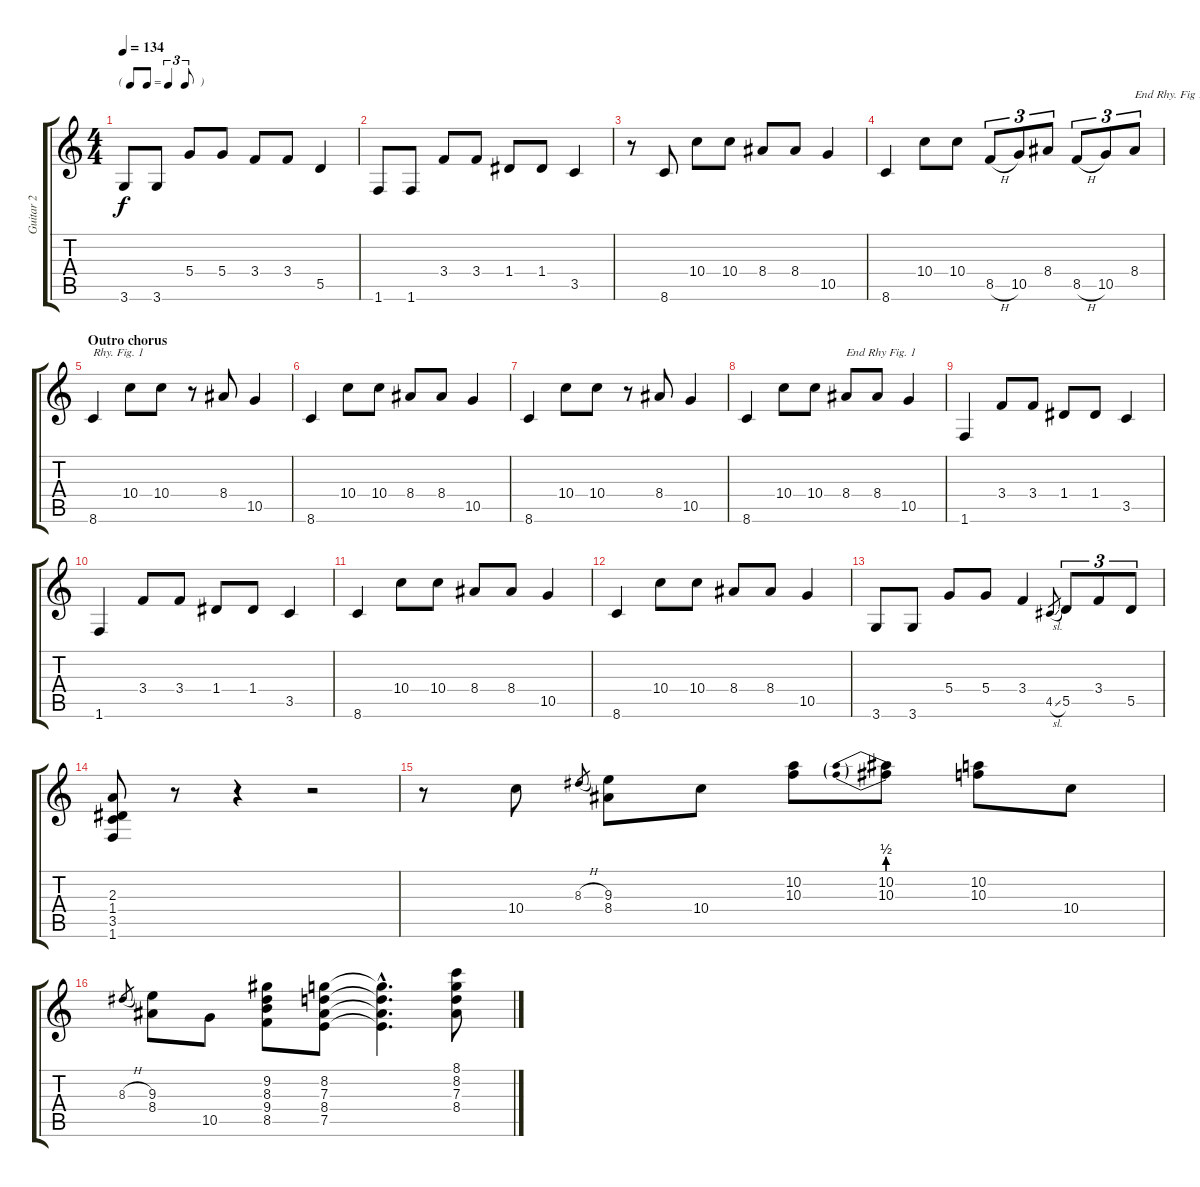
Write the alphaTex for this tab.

\track ("Guitar 2" "Guitar 2") {instrument electricguitarclean}
\staff {score tabs}
\tuning (E4 B3 G3 D3 A2 E2) {hide}
\ts (4 4)
\tf triplet8th
\tempo 134
\clef g2
\ks c
3.6.8{dy f} 3.6.8 5.4.8 5.4.8 3.4.8 3.4.8 5.5.4 |
1.6.8 1.6.8 3.4.8 3.4.8 1.4.8 1.4.8 3.5.4 |
r.8 8.6.8 10.4.8 10.4.8 8.4.8 8.4.8 10.5.4 |
8.6.4 10.4.8 10.4.8 8.5{h}.8{tu (3 2)} 10.5.8{tu (3 2)} 8.4.8{tu (3 2)} 8.5{h}.8{tu (3 2)} 10.5.8{tu (3 2)} 8.4.8{tu (3 2) txt "End Rhy. Fig 1A"} |
\section ("" "Outro chorus")
8.6.4{txt "Rhy. Fig. 1"} 10.4.8 10.4.8 r.8 8.4.8 10.5.4 |
8.6.4 10.4.8 10.4.8 8.4.8 8.4.8 10.5.4 |
8.6.4 10.4.8 10.4.8 r.8 8.4.8 10.5.4 |
8.6.4 10.4.8 10.4.8 8.4.8{txt "End Rhy Fig. 1"} 8.4.8 10.5.4 |
1.6.4 3.4.8 3.4.8 1.4.8 1.4.8 3.5.4 |
1.6.4 3.4.8 3.4.8 1.4.8 1.4.8 3.5.4 |
8.6.4 10.4.8 10.4.8 8.4.8 8.4.8 10.5.4 |
8.6.4 10.4.8 10.4.8 8.4.8 8.4.8 10.5.4 |
3.6.8 3.6.8 5.4.8 5.4.8 3.4.4 4.5{sl}.8{gr} 5.5.8{tu (3 2)} 3.4.8{tu (3 2)} 5.5.8{tu (3 2)} |
(2.3 1.4 3.5 1.6).8 r.8 r.4 r.2 |
r.8 10.4.8 8.3{h}.8{gr} (9.3 8.4).8 10.4.8 (10.2 10.3).8 (10.2{be (prebend 0 2 60 2)} 10.3{be (prebend 0 2 60 2)}).8 (10.2 10.3).8 10.4.8 |
8.3{h}.8{gr} (9.3 8.4).8 10.5.8 (9.2 8.3 9.4 8.5).8 (8.2 7.3 8.4 7.5).8 (8.2{hac t} 7.3{hac t} 8.4{hac t} 7.5{hac t}).4{d} (8.1 8.2 7.3 8.4).8
